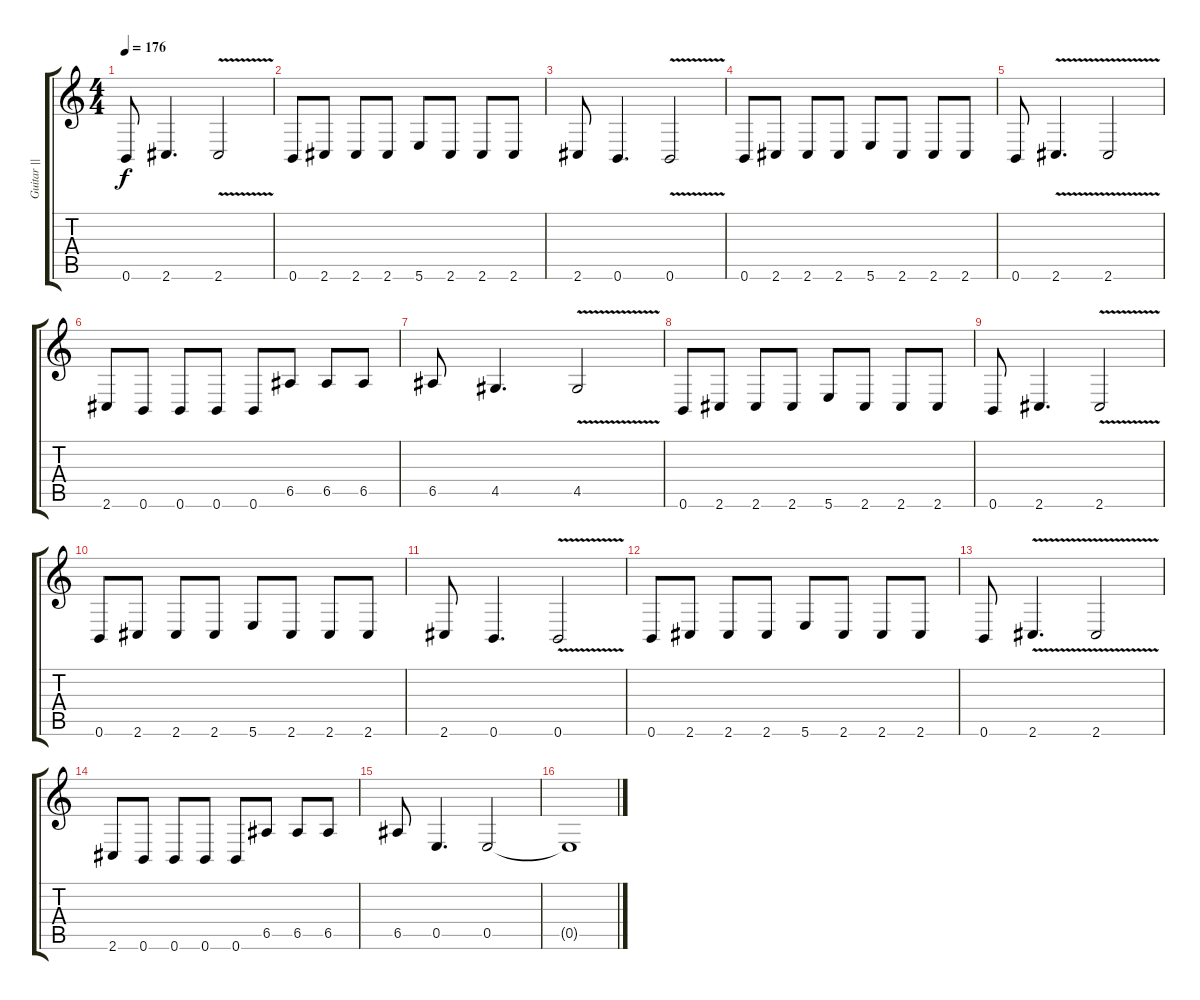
\track ("Guitar ||" "Guitar ||") {instrument overdrivenguitar}
\staff {score tabs}
\tuning (E4 B3 G3 D3 E2 B1) {hide}
\ts (4 4)
\tempo 176
\clef g2
\ks c
0.6.8{dy f} 2.6.4{d} 2.6{v}.2 |
0.6.8 2.6.8 2.6.8 2.6.8 5.6.8 2.6.8 2.6.8 2.6.8 |
2.6.8 0.6.4{d} 0.6{v}.2 |
0.6.8 2.6.8 2.6.8 2.6.8 5.6.8 2.6.8 2.6.8 2.6.8 |
0.6.8 2.6{v}.4{d} 2.6{v}.2 |
2.6.8 0.6.8 0.6.8 0.6.8 0.6.8 6.5.8 6.5.8 6.5.8 |
6.5.8 4.5.4{d} 4.5{v}.2 |
0.6.8 2.6.8 2.6.8 2.6.8 5.6.8 2.6.8 2.6.8 2.6.8 |
0.6.8 2.6.4{d} 2.6{v}.2 |
0.6.8 2.6.8 2.6.8 2.6.8 5.6.8 2.6.8 2.6.8 2.6.8 |
2.6.8 0.6.4{d} 0.6{v}.2 |
0.6.8 2.6.8 2.6.8 2.6.8 5.6.8 2.6.8 2.6.8 2.6.8 |
0.6.8 2.6{v}.4{d} 2.6{v}.2 |
2.6.8 0.6.8 0.6.8 0.6.8 0.6.8 6.5.8 6.5.8 6.5.8 |
6.5.8 0.5.4{d} 0.5.2 |
0.5{t}.1
